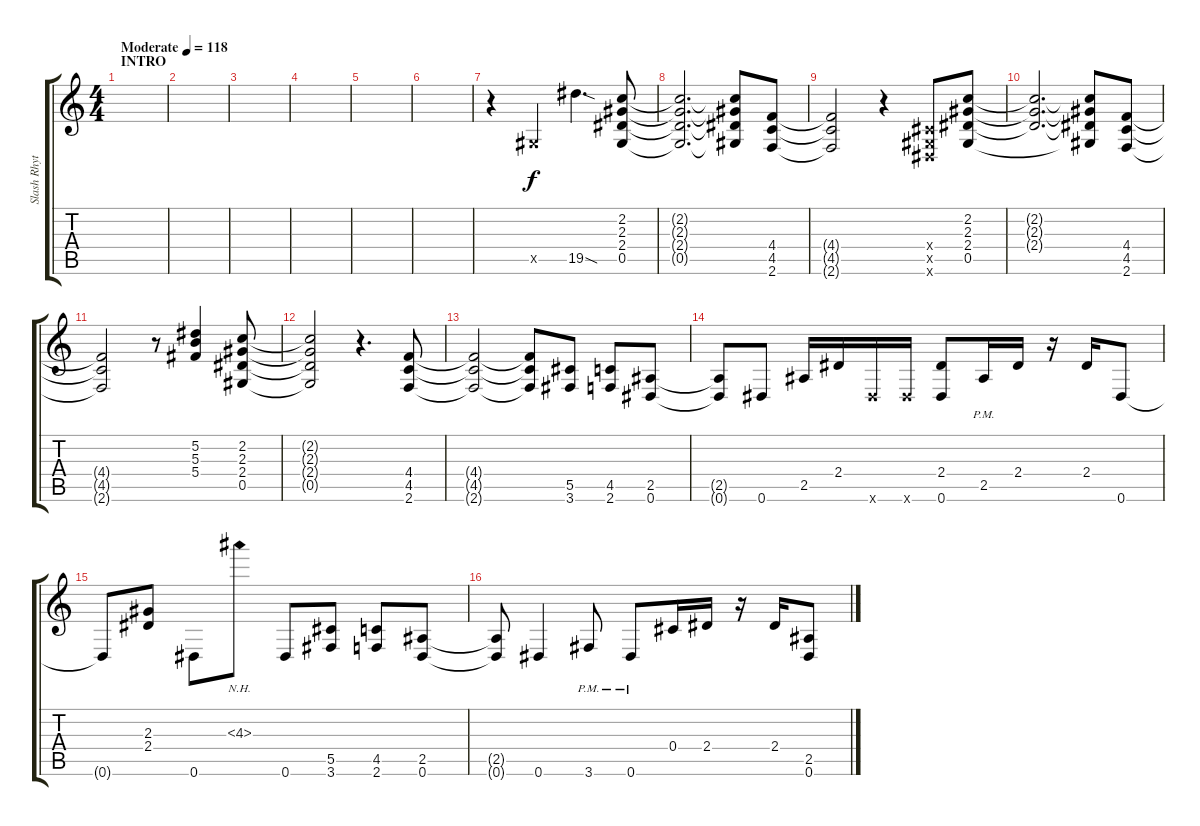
\track ("Slash Rhythm" "Slash Rhyt") {instrument electricguitarclean}
\staff {score tabs}
\tuning (Eb4 Bb3 Gb3 Db3 Ab2 Eb2) {hide}
\ts (4 4)
\section ("" "INTRO")
\tempo (118 "Moderate")
\clef g2
\ks c
|
|
|
|
|
|
r.4 0.5{x}.4 19.5{sod}.4{d} (2.2 2.3 2.4 0.5).8 |
(2.2{t} 2.3{t} 2.4{t} 0.5{t}).2{d} (2.2{t} 2.3{t} 2.4{t} 0.5{t}).8 (4.4 4.5 2.6).8 |
(4.4{t} 4.5{t} 2.6{t}).2 r.4 (0.4{x} 0.5{x} 0.6{x}).8 (2.2 2.3 2.4 0.5).8 |
(2.2{t} 2.3{t} 2.4{t}).2{d} (2.2{t} 2.3{t} 2.4{t} 0.5{t}).8 (4.4 4.5 2.6).8 |
(4.4{t} 4.5{t} 2.6{t}).2 r.8 (5.2 5.3 5.4).4 (2.2 2.3 2.4 0.5).8 |
(2.2{t} 2.3{t} 2.4{t} 0.5{t}).2 r.4{d} (4.4 4.5 2.6).8 |
(4.4{t} 4.5{t} 2.6{t}).2 (4.4{t} 4.5{t} 2.6{t}).8 (5.5 3.6).8 (4.5 2.6).8 (2.5 0.6).8 |
(2.5{t} 0.6{t}).8 0.6.8 2.5.16 2.4.16 0.6{x}.16 0.6{x}.16 (2.4 0.6).8 2.5{pm}.16 2.4.16 r.16 2.4.16 0.6.8 |
0.6{t}.8 (2.3 2.4).8 0.6.8 4.3{nh}.8 0.6.8 (5.5 3.6).8 (4.5 2.6).8 (2.5 0.6).8 |
(2.5{t} 0.6{t}).8 0.6.4 3.6{pm}.8 0.6{pm}.8 0.4.16 2.4.16 r.16 2.4.16 (2.5 0.6).8
